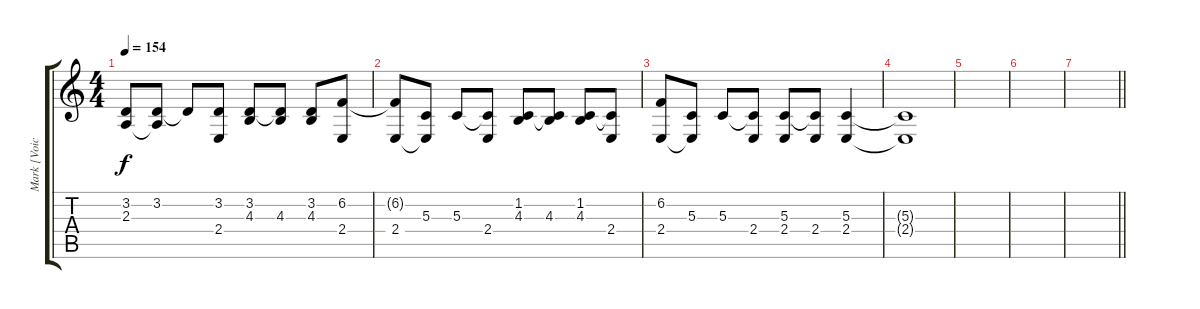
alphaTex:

\track ("Mark [Voice]" "Mark [Voic") {instrument trumpet}
\staff {score tabs}
\tuning (E4 B3 G3 D3 A2 E2) {hide}
\ts (4 4)
\tempo 154
\clef g2
\ks c
(3.2 2.3).8{dy f} (3.2 2.3{t}).8 3.2{t}.8 (3.2 2.4).8 (3.2 4.3).8 (3.2{t} 4.3).8 (3.2 4.3).8 (6.2 2.4).8 |
(6.2{t} 2.4).8 (5.3 2.4{t}).8 5.3.8 (5.3{t} 2.4).8 (1.2 4.3).8 (1.2{t} 4.3).8 (1.2 4.3).8 (1.2{t} 2.4).8 |
(6.2 2.4).8 (5.3 2.4{t}).8 5.3.8 (5.3{t} 2.4).8 (5.3 2.4).8 (5.3{t} 2.4).8 (5.3 2.4).4 |
(5.3{t} 2.4{t}).1 |
|
|
\barLineRight lightlight
